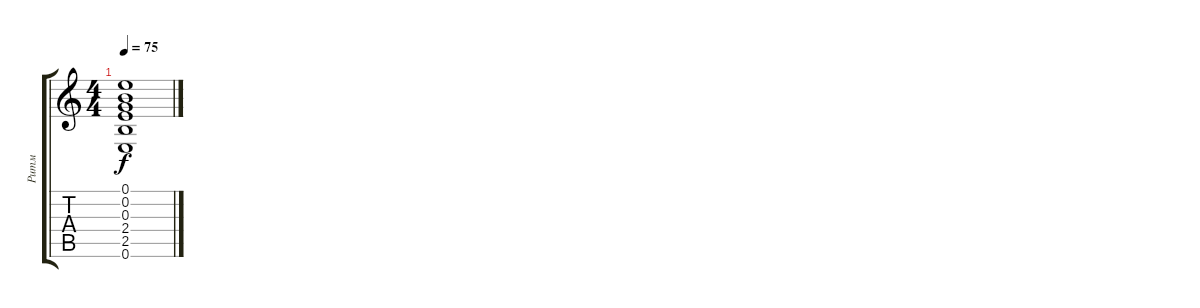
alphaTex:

\track ("Ритм" "Ритм") {instrument acousticguitarsteel}
\staff {score tabs}
\tuning (E4 B3 G3 D3 A2 E2) {hide}
\ts (4 4)
\tempo 75
\clef g2
\ks c
(0.1{t} 0.2{t} 0.3{t} 2.4{t} 2.5{t} 0.6{t}).1{dy f}
